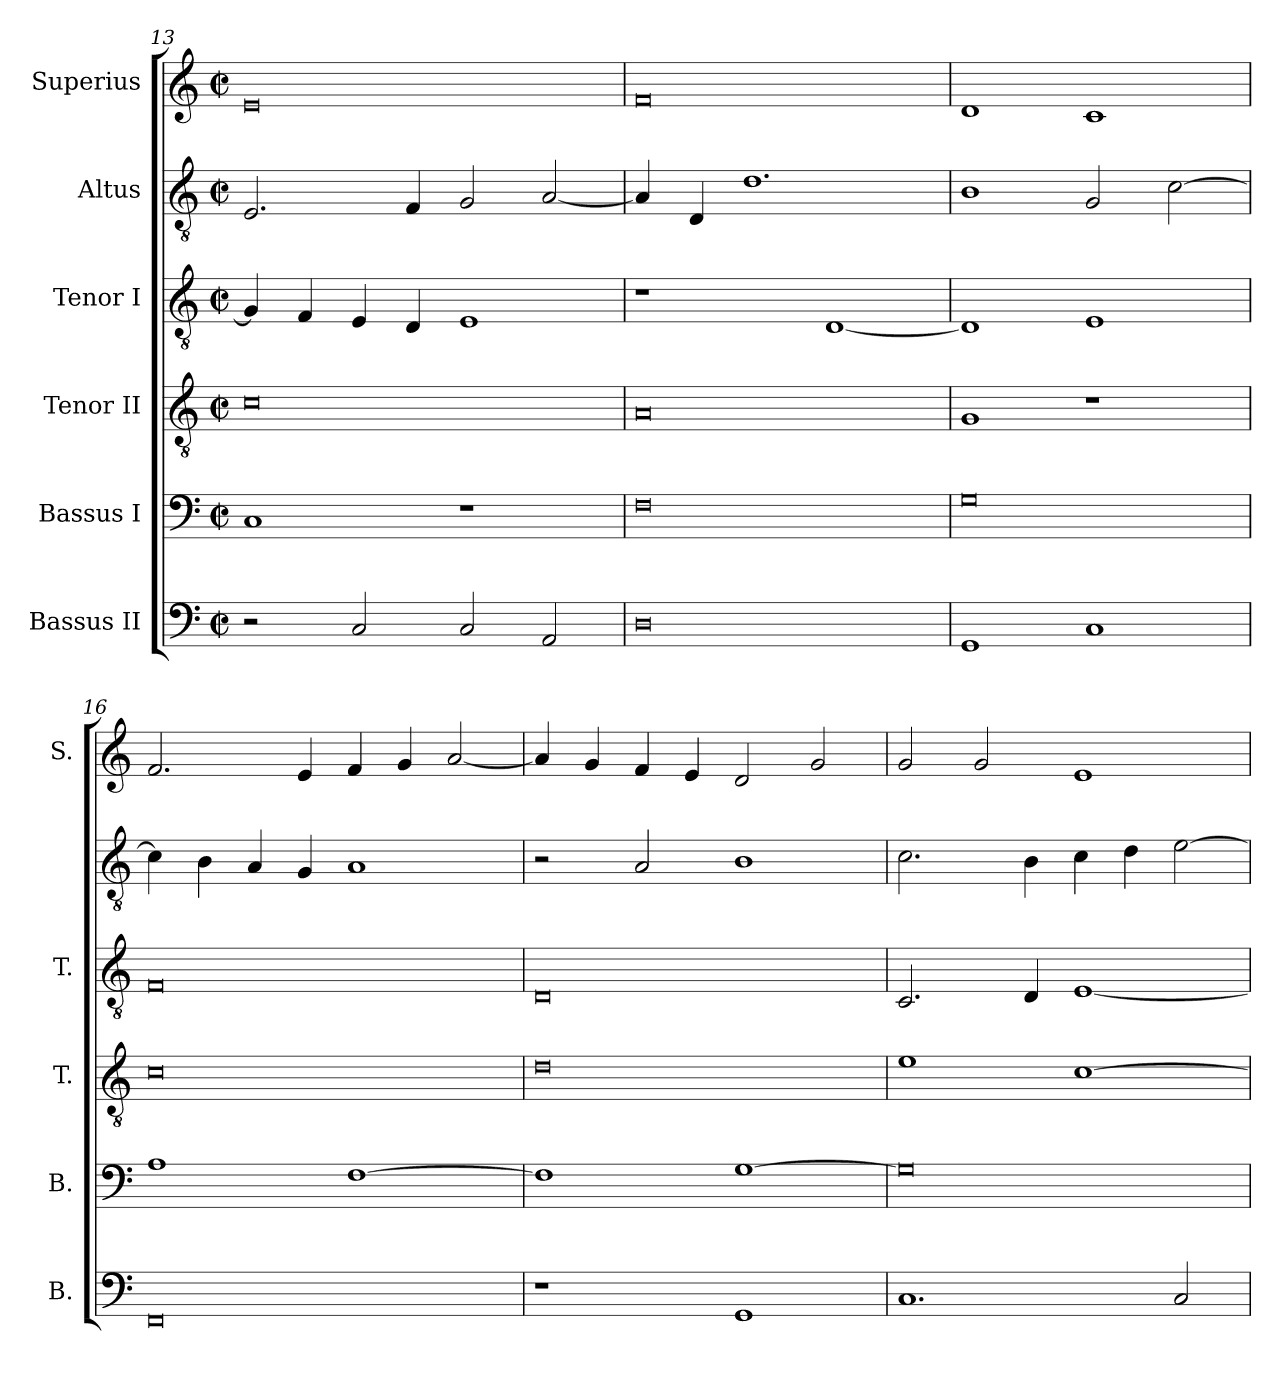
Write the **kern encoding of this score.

**kern	**kern	**kern	**kern	**kern	**kern
*part6	*part5	*part4	*part3	*part2	*part1
*staff6	*staff5	*staff4	*staff3	*staff2	*staff1
*I"Bassus II	*I"Bassus I	*I"Tenor II	*I"Tenor I	*I"Altus	*I"Superius
*I'B.	*I'B.	*I'T.	*I'T.	*	*I'S.
!!LO:PB:g=z
*clefF4	*clefF4	*clefGv2	*clefGv2	*clefGv2	*clefG2
*	*	*ITrd7c12	*ITrd7c12	*ITrd7c12	*
*k[]	*k[]	*k[]	*k[]	*k[]	*k[]
*C:	*C:	*C:	*C:	*C:	*C:
*M2/2	*M2/2	*M2/2	*M2/2	*M2/2	*M2/2
*met(c|)	*met(c|)	*met(c|)	*met(c|)	*met(c|)	*met(c|)
=13	=13	=13	=13	=13	=13
2r	1Ci	0Ci	4GGi/]	2.EEi/	0ei
.	.	.	4FFi/	.	.
2Ci/	.	.	4EEi/	.	.
.	.	.	4DDi/	4FFi/	.
2Ci/	1r	.	1EEi	2GGi/	.
2AAi/	.	.	.	[<2AAi/	.
=14	=14	=14	=14	=14	=14
0Di	0Fi	0AAi	1r	4AAi/]	0fi
.	.	.	.	4DDi/	.
.	.	.	.	1.Di	.
.	.	.	[<1DDi	.	.
=15	=15	=15	=15	=15	=15
1GGi	0Gi	1GGi	1DDi]	1BBi	1di
1Ci	.	1r	1EEi	2GGi/	1ci
.	.	.	.	[>2Ci\	.
=16	=16	=16	=16	=16	=16
0FFi	1Ai	0Ci	0FFi	4Ci\]	2.fi/
.	.	.	.	4BBi\	.
.	.	.	.	4AAi/	.
.	.	.	.	4GGi/	4ei/
.	[>1Fi	.	.	1AAi	4fi/
.	.	.	.	.	4gi/
.	.	.	.	.	[<2ai/
=17	=17	=17	=17	=17	=17
1r	1Fi]	0Di	0DDi	2r	4ai/]
.	.	.	.	.	4gi/
.	.	.	.	2AAi/	4fi/
.	.	.	.	.	4ei/
1GGi	[>1Gi	.	.	1BBi	2di/
.	.	.	.	.	2gi/
!!LO:LB:g=z
=18	=18	=18	=18	=18	=18
1.Ci	0Gi]	1Ei	2.CCi/	2.Ci\	2gi/
.	.	.	.	.	2gi/
.	.	.	4DDi/	4BBi\	.
.	.	[>1Ci	[<1EEi	4Ci\	1ei
.	.	.	.	4Di\	.
2Ci/	.	.	.	[>2Ei\	.
=	=	=	=	=	=
*-	*-	*-	*-	*-	*-
